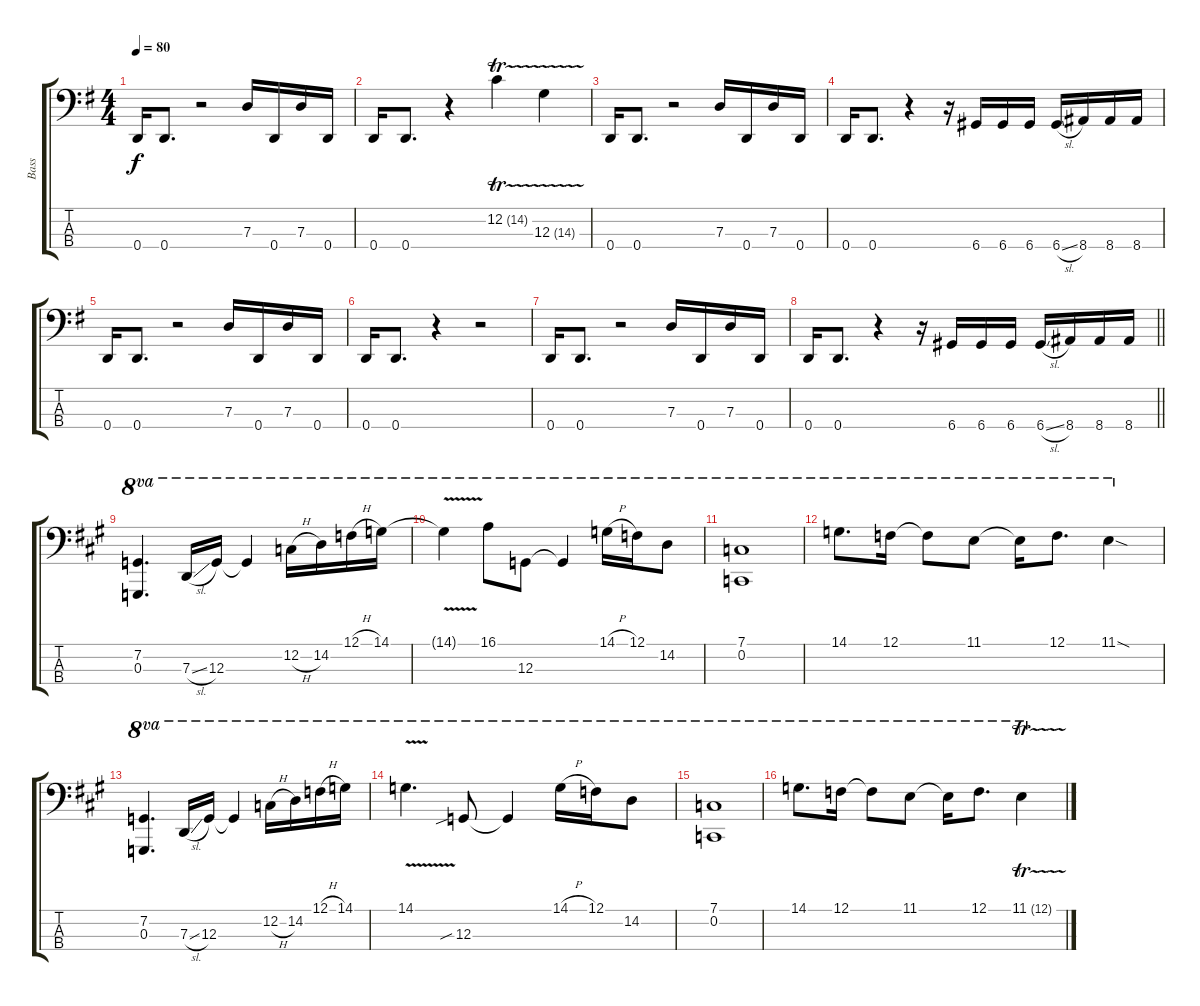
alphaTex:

\track ("Bass" "Bass") {instrument electricbasspick}
\staff {score tabs}
\tuning (F2 C2 G1 D1) {hide}
\ts (4 4)
\tempo 80
\clef f4
\ks g
0.4.16{dy f} 0.4.8{d} r.2 7.3.16 0.4.16 7.3.16 0.4.16 |
0.4.16 0.4.8{d} r.4 12.2{tr (14 32)}.4 12.3{tr (14 32)}.4 |
0.4.16 0.4.8{d} r.2 7.3.16 0.4.16 7.3.16 0.4.16 |
0.4.16 0.4.8{d} r.4 r.16 6.4.16 6.4.16 6.4.16 6.4{sl}.16 8.4.16 8.4.16 8.4.16 |
0.4.16 0.4.8{d} r.2 7.3.16 0.4.16 7.3.16 0.4.16 |
0.4.16 0.4.8{d} r.4 r.2 |
0.4.16 0.4.8{d} r.2 7.3.16 0.4.16 7.3.16 0.4.16 |
\barLineRight lightlight
0.4.16 0.4.8{d} r.4 r.16 6.4.16 6.4.16 6.4.16 6.4{sl}.16 8.4.16 8.4.16 8.4.16 |
\section ("" " ")
\ks a
(7.2 0.3).4{d ot 8va} 7.3{sl}.16{ot 8va} 12.3.16{ot 8va} 12.3{t}.4{ot 8va} 12.2{h}.16{ot 8va} 14.2.16{ot 8va} 12.1{h}.16{ot 8va} 14.1.16{ot 8va} |
14.1{v t}.4{ot 8va} 16.1.8{ot 8va} 12.3.8{ot 8va} 12.3{t}.4{ot 8va} 14.1{h}.16{ot 8va} 12.1.16{ot 8va} 14.2.8{ot 8va} |
(7.1 0.2).1{ot 8va} |
14.1.8{d ot 8va} 12.1.16{ot 8va} 12.1{t}.8{ot 8va} 11.1.8{ot 8va} 11.1{t}.16{ot 8va} 12.1.8{d ot 8va} 11.1{sod}.4{ot 8va} |
(7.2 0.3).4{d ot 8va} 7.3{sl}.16{ot 8va} 12.3.16{ot 8va} 12.3{t}.4{ot 8va} 12.2{h}.16{ot 8va} 14.2.16{ot 8va} 12.1{h}.16{ot 8va} 14.1.16{ot 8va} |
14.1{v}.4{d ot 8va} 12.3{sib}.8{ot 8va} 12.3{t}.4{ot 8va} 14.1{h}.16{ot 8va} 12.1.16{ot 8va} 14.2.8{ot 8va} |
(7.1 0.2).1{ot 8va} |
14.1.8{d ot 8va} 12.1.16{ot 8va} 12.1{t}.8{ot 8va} 11.1.8{ot 8va} 11.1{t}.16{ot 8va} 12.1.8{d ot 8va} 11.1{tr (12 32)}.4{ot 8va}
